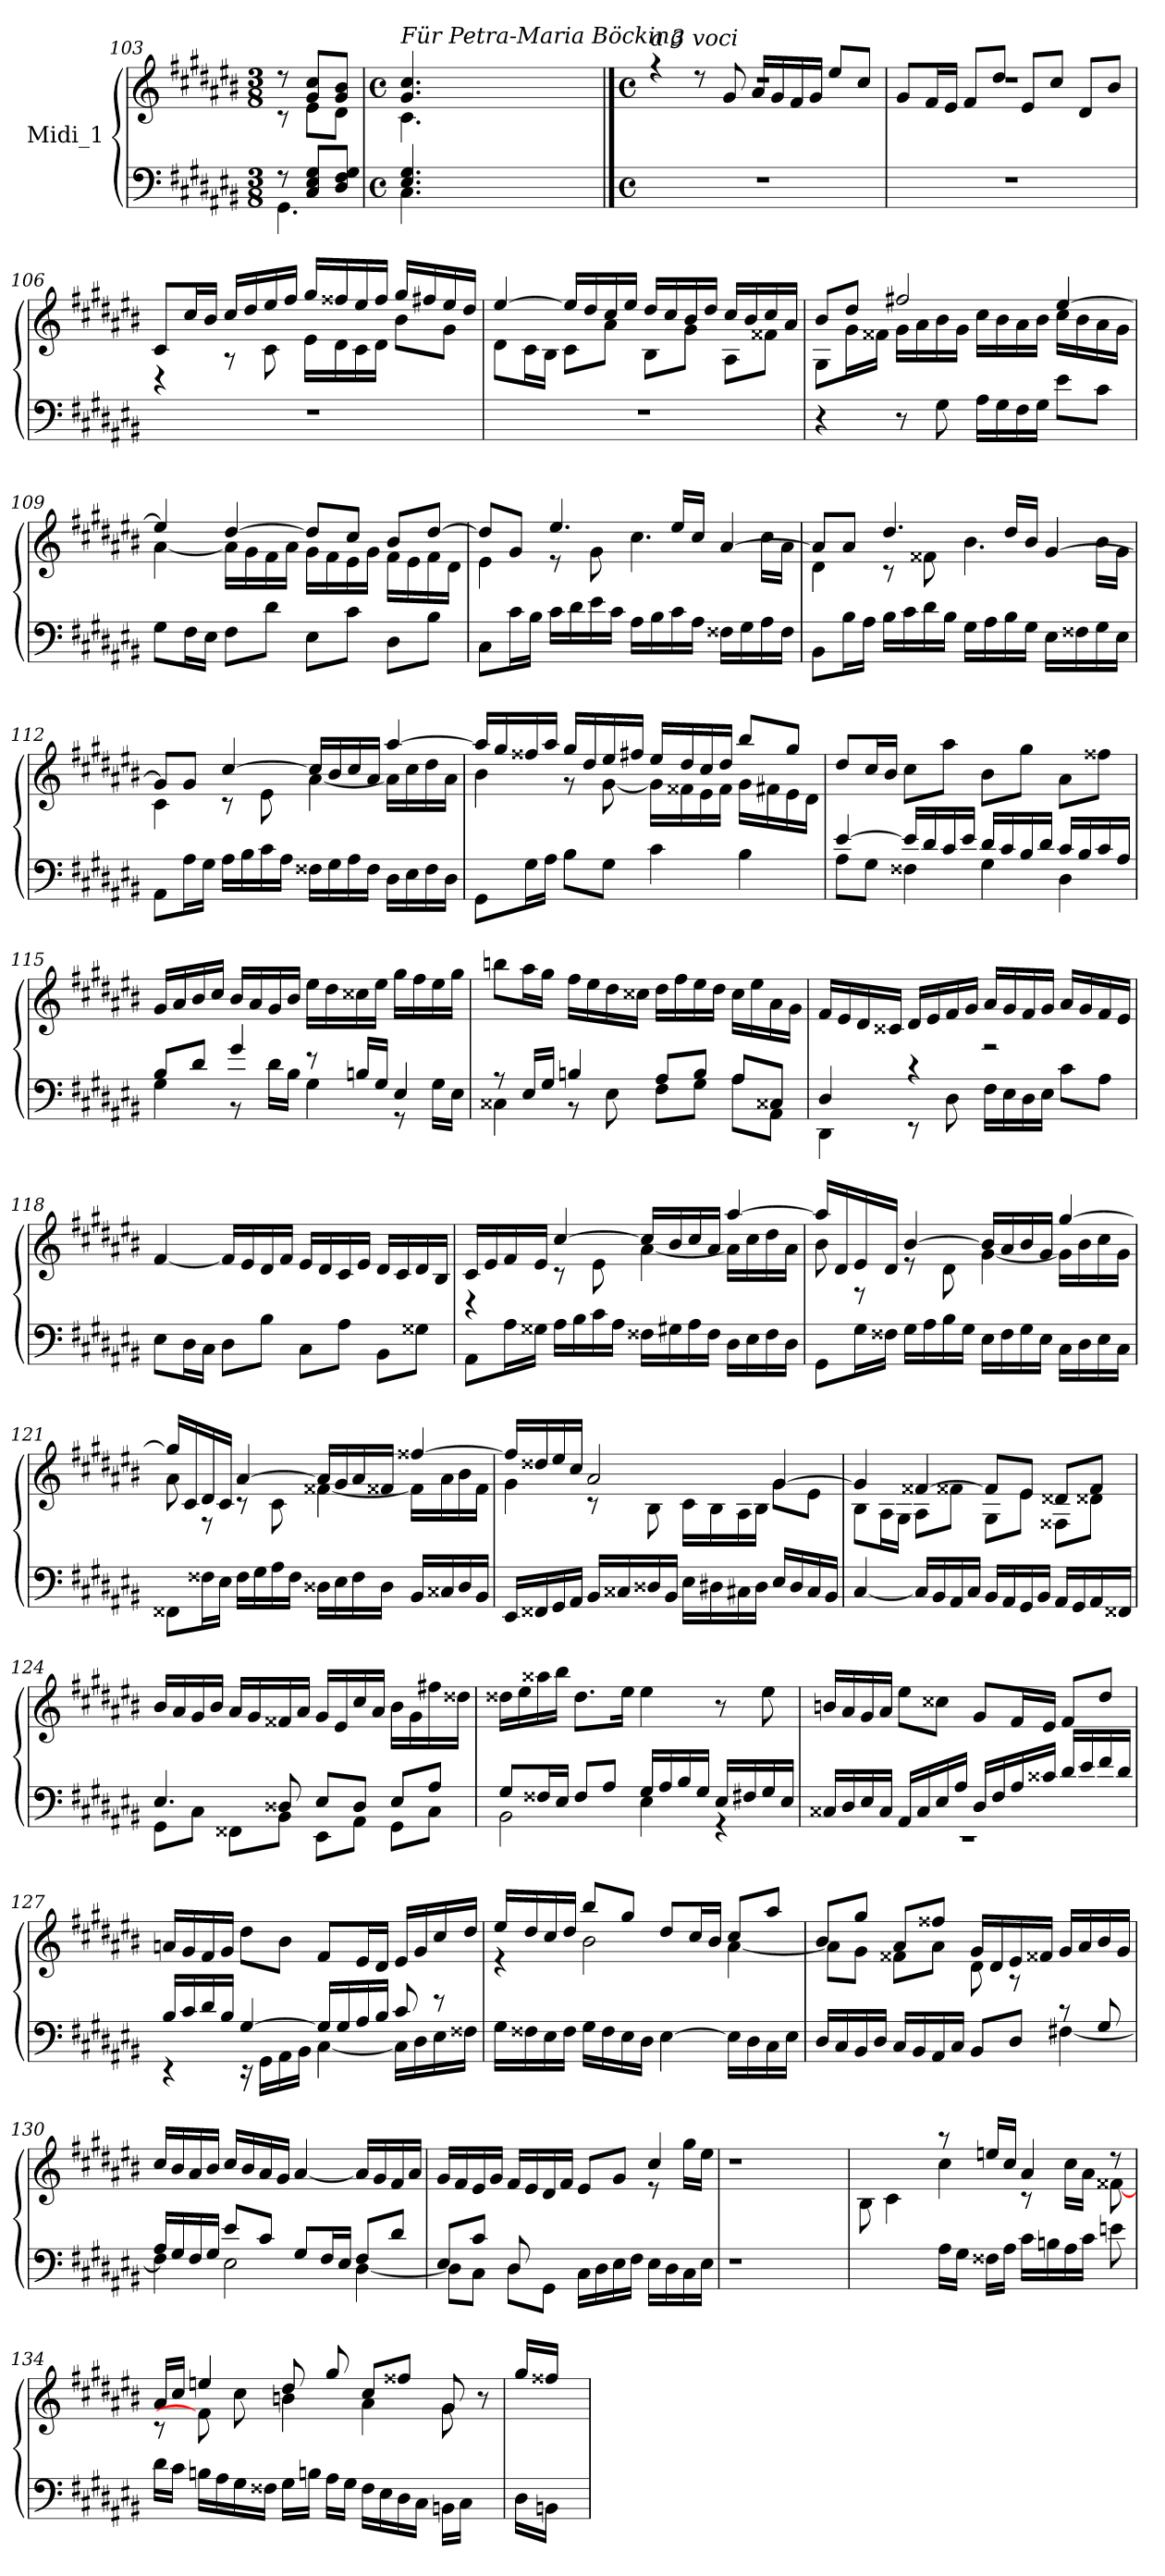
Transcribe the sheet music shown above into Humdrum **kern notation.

**kern	**kern
*part1	*part1
*staff2	*staff1
*I"Midi_1	*
*clefF4	*clefG2
*k[f#c#g#d#a#e#b#]	*k[f#c#g#d#a#e#b#]
*C#:	*C#:
*M3/8	*M3/8
=103	=103
*^	*^
*	*	*	*^
8r	4.GG#\	8r	8r	4ryy
8C#/ 8E#/ 8G#/L	.	8g#/ 8cc#/L	8e#\L	.
8D#/ 8F#/ 8G#/J	.	8g#/ 8b#/J	8d#\J	8ryy
=104	=104	=104	=104	=104
*M4/4	*	*M4/4	*	*
*met(c)	*	*met(c)	*	*
!	!	!LO:TX:a:i:t=Für Petra-Maria Böcking	!	!
4.E#/ 4.G#/	4.C#\	4.g#/ 4.cc#/	4.c#\	4ryy
.	.	.	.	4ryy
2ryy	2ryy	2ryy	2ryy	.
.	.	.	.	4ryy
.	.	.	.	4ryy
8ryy	8ryy	8ryy	8ryy	.
==104	==104	==104	==104	==104
*M4/4	*	*M4/4	*	*
*met(c)	*	*met(c)	*	*
!	!	!LO:TX:a:i:t=a 3 voci	!	!
1r	4ryy	4r	1r	4ryy
.	4ryy	8r	.	4ryy
.	.	8g#/	.	.
.	4ryy	16a#/LL	.	2ryy
.	.	16g#/	.	.
.	.	16f#/	.	.
.	.	16g#/JJ	.	.
.	4ryy	8ee#/L	.	.
.	.	8cc#/J	.	.
!!LO:LB:g=z	!!	!!
=105	=105	=105	=105	=105
1r	4ryy	8g#/L	1r	4ryy
.	.	16f#/L	.	.
.	.	16e#/JJ	.	.
.	4ryy	8f#/L	.	4ryy
.	.	8dd#/J	.	.
.	4ryy	8e#/L	.	4ryy
.	.	8cc#/J	.	.
.	4ryy	8d#/L	.	4ryy
.	.	8b#/J	.	.
=106	=106	=106	=106	=106
1r	4ryy	8c#/L	4r	4ryy
.	.	16cc#/L	.	.
.	.	16b#/JJ	.	.
.	4ryy	16cc#/LL	8r	4ryy
.	.	16dd#/	.	.
.	.	16ee#/	8c#\	.
.	.	16ff#/JJ	.	.
.	4ryy	16gg#/LL	16e#\LL	4ryy
.	.	16ff##X/	16d#\	.
.	.	16ee#/	16c#\	.
.	.	16ff##/JJ	16d#\JJ	.
.	4ryy	16gg#/LL	8b#\L	4ryy
.	.	16ff#X/	.	.
.	.	16ee#/	8g#\J	.
.	.	16dd#/JJ	.	.
=107	=107	=107	=107	=107
1r	4ryy	[4ee#/	8d#\L	4ryy
.	.	.	16c#\L	.
.	.	.	16B#\JJ	.
.	4ryy	16ee#/LL]	8c#\L	4ryy
.	.	16dd#/	.	.
.	.	16cc#/	8a#\J	.
.	.	16ee#/JJ	.	.
.	4ryy	16dd#/LL	8B#\L	4ryy
.	.	16cc#/	.	.
.	.	16b#/	8g#\J	.
.	.	16dd#/JJ	.	.
.	4ryy	16cc#/LL	8A#\L	4ryy
.	.	16b#/	.	.
.	.	16cc#/	8f##X\J	.
.	.	16a#/JJ	.	.
!!LO:LB:g=z	!!	!!
=108	=108	=108	=108	=108
4r	4ryy	8b#/L	8G#\L	4ryy
.	.	8dd#/J	16g#\L	.
.	.	.	16f##X\JJ	.
8r	4ryy	2ff#X/	16g#\LL	4ryy
.	.	.	16a#\	.
8G#\	.	.	16b#\	.
.	.	.	16g#\JJ	.
16A#\LL	4ryy	.	16cc#\LL	4ryy
16G#\	.	.	16b#\	.
16F#\	.	.	16a#\	.
16G#\JJ	.	.	16b#\JJ	.
8e#\L	4ryy	[4ee#/	16cc#\LL	4ryy
.	.	.	16b#\	.
8c#\J	.	.	16a#\	.
.	.	.	16g#\JJ	.
=109	=109	=109	=109	=109
8G#\L	4ryy	4ee#/]	[4a#\	4ryy
16F#\L	.	.	.	.
16E#\JJ	.	.	.	.
8F#\L	4ryy	[4dd#/	16a#\LL]	4ryy
.	.	.	16g#\	.
8d#\J	.	.	16f#\	.
.	.	.	16a#\JJ	.
8E#\L	4ryy	8dd#/L]	16g#\LL	4ryy
.	.	.	16f#\	.
8c#\J	.	8cc#/J	16e#\	.
.	.	.	16g#\JJ	.
8D#\L	4ryy	8b#/L	16f#\LL	4ryy
.	.	.	16e#\	.
8B#\J	.	[8dd#/J	16f#\	.
.	.	.	16d#\JJ	.
!!LO:LB:g=z	!!	!!
=110	=110	=110	=110	=110
8C#\L	4ryy	8dd#/L]	4e#\	4ryy
16c#\L	.	8g#/J	.	.
16B#\JJ	.	.	.	.
16c#\LL	4ryy	4.ee#/	8r	4ryy
16d#\	.	.	.	.
16e#\	.	.	8g#\	.
16c#\JJ	.	.	.	.
16A#\LL	4ryy	.	4.cc#\	4ryy
16B#\	.	.	.	.
16c#\	.	16ee#/LL	.	.
16A#\JJ	.	16cc#/JJ	.	.
16F##X\LL	4ryy	[4a#/	.	4ryy
16G#\	.	.	.	.
16A#\	.	.	16cc#\LL	.
16F##\JJ	.	.	16a#\JJ	.
=111	=111	=111	=111	=111
8BB#\L	4ryy	8a#/L]	4d#\	4ryy
16B#\L	.	8a#/J	.	.
16A#\JJ	.	.	.	.
16B#\LL	4ryy	4.dd#/	8r	4ryy
16c#\	.	.	.	.
16d#\	.	.	8f##X\	.
16B#\JJ	.	.	.	.
16G#\LL	4ryy	.	4.b#\	4ryy
16A#\	.	.	.	.
16B#\	.	16dd#/LL	.	.
16G#\JJ	.	16b#/JJ	.	.
16E#\LL	4ryy	[4g#/	.	4ryy
16F##X\	.	.	.	.
16G#\	.	.	16b#\LL	.
16E#\JJ	.	.	16g#\JJ	.
!!LO:LB:g=z	!!	!!
=112	=112	=112	=112	=112
8AA#\L	4ryy	8g#/L]	4c#\	4ryy
16A#\L	.	8g#/J	.	.
16G#\JJ	.	.	.	.
16A#\LL	4ryy	[4cc#/	8r	4ryy
16B#\	.	.	.	.
16c#\	.	.	8e#\	.
16A#\JJ	.	.	.	.
16F##X\LL	4ryy	16cc#/LL]	[4a#\	4ryy
16G#\	.	16b#/	.	.
16A#\	.	16cc#/	.	.
16F##\JJ	.	16a#/JJ	.	.
16D#\LL	4ryy	[4aa#/	16a#\LL]	4ryy
16E#\	.	.	16cc#\	.
16F##\	.	.	16dd#\	.
16D#\JJ	.	.	16a#\JJ	.
=113	=113	=113	=113	=113
8GG#\L	4ryy	16aa#/LL]	4b#\	4ryy
.	.	16gg#/	.	.
16G#\L	.	16ff##X/	.	.
16A#\JJ	.	16aa#/JJ	.	.
8B#\L	4ryy	16gg#/LL	8r	4ryy
.	.	16dd#/	.	.
8G#\J	.	16ee#/	[8g#\	.
.	.	16ff#X/JJ	.	.
4c#\	4ryy	16ee#/LL	16g#\LL]	4ryy
.	.	16dd#/	16f##X\	.
.	.	16cc#/	16e#\	.
.	.	16dd#/JJ	16f##\JJ	.
4B#\	4ryy	8bb#/L	16g#\LL	4ryy
.	.	.	16f#X\	.
.	.	8gg#/J	16e#\	.
.	.	.	16d#\JJ	.
!!LO:LB:g=z	!!	!!
=114	=114	=114	=114	=114
[4e#/	8A#\L	8dd#/L	4ryy	4ryy
.	8G#\J	16cc#/L	.	.
.	.	16b#/JJ	.	.
16e#/LL]	4F##X\	8cc#\L	4ryy	4ryy
16d#/	.	.	.	.
16c#/	.	8aa#\J	.	.
16e#/JJ	.	.	.	.
16d#/LL	4G#\	8b#\L	4ryy	4ryy
16c#/	.	.	.	.
16B#/	.	8gg#\J	.	.
16d#/JJ	.	.	.	.
16c#/LL	4D#\	8a#\L	4ryy	4ryy
16B#/	.	.	.	.
16c#/	.	8ff##X\J	.	.
16A#/JJ	.	.	.	.
=115	=115	=115	=115	=115
8B#/L	4G#\	16g#/LL	4ryy	4ryy
.	.	16a#/	.	.
8d#/J	.	16b#/	.	.
.	.	16cc#/JJ	.	.
4g#/	8r	16b#/LL	4ryy	4ryy
.	.	16a#/	.	.
.	16d#\LL	16g#/	.	.
.	16B#\JJ	16b#/JJ	.	.
8r	4G#\	16ee#\LL	4ryy	4ryy
.	.	16dd#\	.	.
16Bn/LL	.	16cc##X\	.	.
16G#/JJ	.	16ee#\JJ	.	.
4E#/	8r	16gg#\LL	4ryy	4ryy
.	.	16ff#\	.	.
.	16G#\LL	16ee#\	.	.
.	16E#\JJ	16gg#\JJ	.	.
!!LO:LB:g=z	!!	!!
=116	=116	=116	=116	=116
8r	4C##X\	8bbn\L	4ryy	4ryy
16E#/LL	.	16aa#\L	.	.
16G#/JJ	.	16gg#\JJ	.	.
4Bn/	8r	16ff#\LL	4ryy	4ryy
.	.	16ee#\	.	.
.	8E#\	16dd#\	.	.
.	.	16cc##X\JJ	.	.
8A#/L	8F#\L	16dd#\LL	4ryy	4ryy
.	.	16ff#\	.	.
8B/J	8G#\J	16ee#\	.	.
.	.	16dd#\JJ	.	.
8A#/L	8A#\L	16cc##\LL	4ryy	4ryy
.	.	16ee#\	.	.
8C##X/J	8AA#\J	16a#\	.	.
.	.	16g#\JJ	.	.
=117	=117	=117	=117	=117
4D#/	4DD#\	16f#/LL	4ryy	4ryy
.	.	16e#/	.	.
.	.	16d#/	.	.
.	.	16c##X/JJ	.	.
4r	8r	16d#/LL	4ryy	4ryy
.	.	16e#/	.	.
.	8D#\	16f#/	.	.
.	.	16g#/JJ	.	.
2r	16F#\LL	16a#/LL	4ryy	4ryy
.	16E#\	16g#/	.	.
.	16D#\	16f#/	.	.
.	16E#\JJ	16g#/JJ	.	.
.	8c#\L	16a#/LL	4ryy	4ryy
.	.	16g#/	.	.
.	8A#\J	16f#/	.	.
.	.	16e#/JJ	.	.
!!LO:LB:g=z	!!	!!
=118	=118	=118	=118	=118
8E#\L	4ryy	[4f#/	4ryy	4ryy
16D#\L	.	.	.	.
16C#\JJ	.	.	.	.
8D#\L	4ryy	16f#/LL]	4ryy	4ryy
.	.	16e#/	.	.
8B#\J	.	16d#/	.	.
.	.	16f#/JJ	.	.
8C#\L	4ryy	16e#/LL	4ryy	4ryy
.	.	16d#/	.	.
8A#\J	.	16c#/	.	.
.	.	16e#/JJ	.	.
8BB#\L	4ryy	16d#/LL	4ryy	4ryy
.	.	16c#/	.	.
8G##X\J	.	16d#/	.	.
.	.	16B#/JJ	.	.
=119	=119	=119	=119	=119
8AA#\L	4ryy	16c#/LL	4r	4ryy
.	.	16e#/	.	.
16A#\L	.	16f#/	.	.
16G##X\JJ	.	16e#/JJ	.	.
16A#\LL	4ryy	[4cc#/	8r	4ryy
16B#\	.	.	.	.
16c#\	.	.	8e#\	.
16A#\JJ	.	.	.	.
16F##X\LL	4ryy	16cc#/LL]	[4a#\	4ryy
16G#X\	.	16b#/	.	.
16A#\	.	16cc#/	.	.
16F##\JJ	.	16a#/JJ	.	.
16D#\LL	4ryy	[4aa#/	16a#\LL]	4ryy
16E#\	.	.	16cc#\	.
16F##\	.	.	16dd#\	.
16D#\JJ	.	.	16a#\JJ	.
!!LO:LB:g=z	!!	!!
=120	=120	=120	=120	=120
8GG#\L	4ryy	16aa#/LL]	8b#\	4ryy
.	.	16d#/	.	.
16G#\L	.	16e#/	8r	.
16F##X\JJ	.	16d#/JJ	.	.
16G#\LL	4ryy	[4b#/	8r	4ryy
16A#\	.	.	.	.
16B#\	.	.	8d#\	.
16G#\JJ	.	.	.	.
16E#\LL	4ryy	16b#/LL]	[4g#\	4ryy
16F##\	.	16a#/	.	.
16G#\	.	16b#/	.	.
16E#\JJ	.	16g#/JJ	.	.
16C#\LL	4ryy	[4gg#/	16g#\LL]	4ryy
16D#\	.	.	16b#\	.
16E#\	.	.	16cc#\	.
16C#\JJ	.	.	16g#\JJ	.
=121	=121	=121	=121	=121
8FF##X\L	4ryy	16gg#/LL]	8a#\	4ryy
.	.	16c#/	.	.
16F##X\L	.	16d#/	8r	.
16E#\JJ	.	16c#/JJ	.	.
16F##\LL	4ryy	[4a#/	8r	4ryy
16G#\	.	.	.	.
16A#\	.	.	8c#\	.
16F##\JJ	.	.	.	.
16D##X\LL	4ryy	16a#/LL]	[4f##X\	4ryy
16E#\	.	16g#/	.	.
16F##\	.	16a#/	.	.
16D##\JJ	.	16f##X/JJ	.	.
16BB#/LL	4ryy	[4ff##X/	16f##\LL]	4ryy
16C##X/	.	.	16a#\	.
16D##/	.	.	16b#\	.
16BB#/JJ	.	.	16f##\JJ	.
!!LO:LB:g=z	!!	!!
=122	=122	=122	=122	=122
16EE#/LL	4ryy	16ff##/LL]	4g#\	4ryy
16FF##X/	.	16dd##X/	.	.
16GG#/	.	16ee#/	.	.
16AA#/JJ	.	16cc#/JJ	.	.
16BB#/LL	4ryy	2a#/	8r	4ryy
16C##X/	.	.	.	.
16D##X/	.	.	8B#\	.
16BB#/JJ	.	.	.	.
16E#\LL	4ryy	.	16c#\LL	4ryy
16D#X\	.	.	16B#\	.
16C#X\	.	.	16A#\	.
16D#\JJ	.	.	16B#\JJ	.
16E#/LL	4ryy	[4g#/	8g#\L	4ryy
16D#/	.	.	.	.
16C#/	.	.	8e#\J	.
16BB#/JJ	.	.	.	.
=123	=123	=123	=123	=123
[4C#/	4ryy	4g#/]	8B#\L	4ryy
.	.	.	16A#\L	.
.	.	.	16G#\JJ	.
16C#/LL]	4ryy	[4f##X/	8A#\L	4ryy
16BB#/	.	.	.	.
16AA#/	.	.	8f##X\J	.
16C#/JJ	.	.	.	.
16BB#/LL	4ryy	8f##/L]	8G#\L	4ryy
16AA#/	.	.	.	.
16GG#/	.	8e#/J	8e#\J	.
16BB#/JJ	.	.	.	.
16AA#/LL	4ryy	8d##X/L	8F##X\L	4ryy
16GG#/	.	.	.	.
16AA#/	.	8f##/J	8d##X\J	.
16FF##X/JJ	.	.	.	.
!!LO:LB:g=z	!!	!!
=124	=124	=124	=124	=124
4.E#/	8GG#\L	16b#/LL	4ryy	4ryy
.	.	16a#/	.	.
.	8C#\J	16g#/	.	.
.	.	16b#/JJ	.	.
.	8FF##X\L	16a#/LL	4ryy	4ryy
.	.	16g#/	.	.
8D##X/	8BB#\J	16f##X/	.	.
.	.	16a#/JJ	.	.
8E#/L	8EE#\L	16g#/LL	4ryy	4ryy
.	.	16e#/	.	.
8D##/J	8AA#\J	16cc#/	.	.
.	.	16a#/JJ	.	.
8E#/L	8GG#\L	16b#\LL	4ryy	4ryy
.	.	16g#\	.	.
8A#/J	8C#\J	16ff#X\	.	.
.	.	16dd##X\JJ	.	.
=125	=125	=125	=125	=125
8G#/L	2BB#\	16dd##X\LL	4ryy	4ryy
.	.	16ee#\	.	.
16F##X/L	.	16aa##X\	.	.
16E#/JJ	.	16bb#\JJ	.	.
8F##/L	.	8.dd##\L	4ryy	4ryy
8A#/J	.	.	.	.
.	.	16ee#\J	.	.
16G#/LL	4E#\	4ee#\	4ryy	4ryy
16A#/	.	.	.	.
16B#/	.	.	.	.
16G#/JJ	.	.	.	.
16E#/LL	4r	8r	4ryy	4ryy
16F#X/	.	.	.	.
16G#/	.	8ee#\	.	.
16E#/JJ	.	.	.	.
!!LO:LB:g=z	!!	!!
=126	=126	=126	=126	=126
16C##X/LL	1r	16bn/LL	4ryy	4ryy
16D#/	.	16a#/	.	.
16E#/	.	16g#/	.	.
16C##/JJ	.	16a#/JJ	.	.
16AA#/LL	.	8ee#\L	4ryy	4ryy
16C##/	.	.	.	.
16E#/	.	8cc##X\J	.	.
16A#/JJ	.	.	.	.
16D#/LL	.	8g#/L	4ryy	4ryy
16F#/	.	.	.	.
16A#/	.	16f#/L	.	.
16c##X/JJ	.	16e#/JJ	.	.
16d#/LL	.	8f#/L	4ryy	4ryy
16e#/	.	.	.	.
16f#/	.	8dd#/J	.	.
16d#/JJ	.	.	.	.
=127	=127	=127	=127	=127
16B#/LL	4r	16an/LL	4ryy	4ryy
16c#/	.	16g#/	.	.
16d#/	.	16f#/	.	.
16B#/JJ	.	16g#/JJ	.	.
[4G#/	16r	8dd#\L	4ryy	4ryy
.	16GG#\LL	.	.	.
.	16AA#\	8b#\J	.	.
.	16BB#\JJ	.	.	.
16G#/LL]	[4C#\	8f#/L	4ryy	4ryy
16G#/	.	.	.	.
16A#/	.	16e#/L	.	.
16B#/JJ	.	16d#/JJ	.	.
8c#/	16C#\LL]	16e#/LL	4ryy	4ryy
.	16D#\	16g#/	.	.
8r	16E#\	16cc#/	.	.
.	16F##X\JJ	16dd#/JJ	.	.
!!LO:LB:g=z	!!	!!
=128	=128	=128	=128	=128
16G#\LL	4ryy	16ee#/LL	4r	4ryy
16F##X\	.	16dd#/	.	.
16E#\	.	16cc#/	.	.
16F##\JJ	.	16dd#/JJ	.	.
16G#\LL	4ryy	8bb#/L	2b#\	4ryy
16F##\	.	.	.	.
16E#\	.	8gg#/J	.	.
16D#\JJ	.	.	.	.
[4E#\	4ryy	8dd#/L	.	4ryy
.	.	16cc#/L	.	.
.	.	16b#/JJ	.	.
16E#\LL]	4ryy	8cc#/L	[4a#\	4ryy
16D#\	.	.	.	.
16C#\	.	8aa#/J	.	.
16E#\JJ	.	.	.	.
=129	=129	=129	=129	=129
2.ryy	16D#/LL	8b#/L	8a#\L]	4ryy
.	16C#/	.	.	.
.	16BB#/	8gg#/J	8g#\J	.
.	16D#/JJ	.	.	.
.	16C#/LL	8a#/L	8f##X\L	4ryy
.	16BB#/	.	.	.
.	16AA#/	8ff##X/J	8a#\J	.
.	16C#/JJ	.	.	.
.	8BB#/L	16g#/LL	8d#\	4ryy
.	.	16d#/	.	.
.	8D#/J	16e#/	8r	.
.	.	16f##X/JJ	.	.
8r	[4F#X\	16g#/LL	4ryy	4ryy
.	.	16a#/	.	.
8G#/	.	16b#/	.	.
.	.	16g#/JJ	.	.
!!LO:LB:g=z	!!	!!
=130	=130	=130	=130	=130
16A#/LL	4F#\]	16cc#/LL	4ryy	4ryy
16G#/	.	16b#/	.	.
16F#/	.	16a#/	.	.
16G#/JJ	.	16b#/JJ	.	.
8e#/L	2E#\	16cc#/LL	4ryy	4ryy
.	.	16b#/	.	.
8c#/J	.	16a#/	.	.
.	.	16g#/JJ	.	.
8G#/L	.	[4a#/	4ryy	4ryy
16F#/L	.	.	.	.
16E#/JJ	.	.	.	.
8F#/L	[4D#\	16a#/LL]	4ryy	4ryy
.	.	16g#/	.	.
8d#/J	.	16f#/	.	.
.	.	16a#/JJ	.	.
=131	=131	=131	=131	=131
8E#/L	8D#\L]	16g#/LL	2.ryy	4ryy
.	.	16f#/	.	.
8c#/J	8C#\J	16e#/	.	.
.	.	16g#/JJ	.	.
8D#/	8D#\L	16f#/LL	.	4ryy
.	.	16e#/	.	.
4ryy	8GG#\J	16d#/	.	.
.	.	16f#/JJ	.	.
.	16C#\LL	8e#/L	.	4ryy
.	16D#\	.	.	.
8ryy	16E#\	8g#/J	.	.
.	16F#\JJ	.	.	.
4ryy	16E#\LL	4cc#/	8r	8ryy
.	16D#\	.	.	.
.	16C#\	.	16gg#\LL	8ryy
.	16E#\JJ	.	16ee#\JJ	.
*v	*v	*	*	*
*	*v	*v	*v
=132	=132
1r	1r
8ryy	8ryy
!!LO:LB:g=z
=133	=133
*^	*^
*	*	*	*^
4ryy	4ryy	8B#\	4ryy	4ryy
.	.	4c#\	.	.
8ryy	8ryy	.	8ryy	4ryy
16A#\LL	4ryy	8r	4cc#\	.
16G#\JJ	.	.	.	.
16F##X\LL	.	16een/LL	.	4ryy
16A#\JJ	.	16cc#/JJ	.	.
16c#\LL	4ryy	4a#/	8r	.
16Bn\	.	.	.	.
16A#\	.	.	16cc#\LL	4ryy
16c#\JJ	.	.	16a#\JJ	.
8en\	8ryy	8r	[8f##X\	.
=134	=134	=134	=134	=134
16d#\LL	4ryy	16a#/LL	8r	4ryy
16c#\JJ	.	16cc#/JJ	.	.
16Bn\LL	.	4een/	8f##\]	.
16A#\	.	.	.	.
16G#\	8ryy	.	8cc#\	4ryy
16F##X\JJ	.	.	.	.
16G#\LL	4ryy	8dd#/	4bn\	.
16Bn\JJ	.	.	.	.
16A#\LL	.	8gg#/	.	4ryy
16G#\JJ	.	.	.	.
16F##\LL	4ryy	8cc#/L	4a#\	.
16E#\	.	.	.	.
16D#\	.	8ff##X/J	.	4ryy
16C#\JJ	.	.	.	.
16BBn\LL	4ryy	8g#/	8g#\	.
16C#\JJ	.	.	.	.
8ryy	.	8ryy	8r	8ryy
*v	*v	*	*	*
*	*	*v	*v
=135	=135	=135
16D#\LL	16gg#/LL	4ryy
16BBn\JJ	16ff##X/JJ	.
8ryy	8ryy	.
*	*v	*v
=	=
*-	*-
